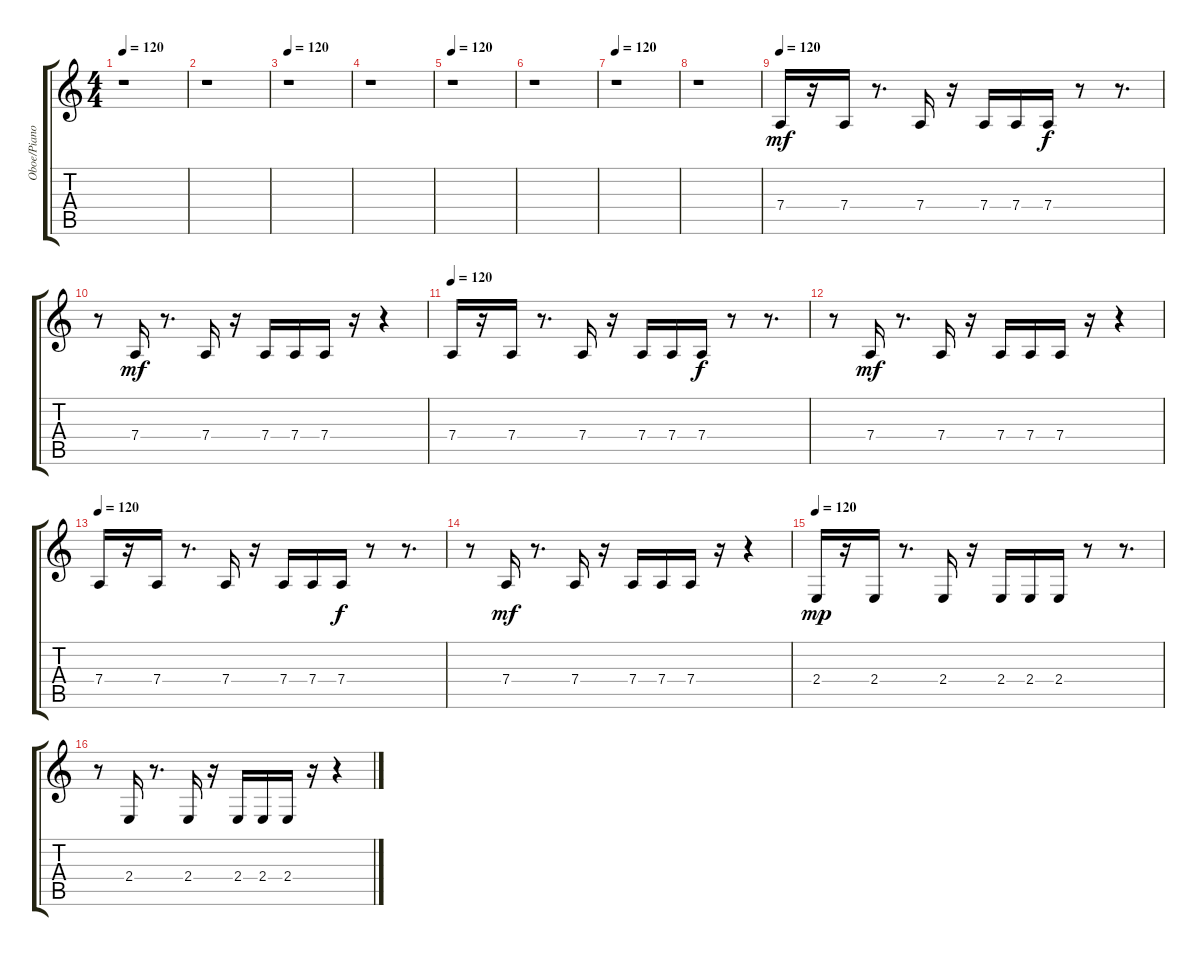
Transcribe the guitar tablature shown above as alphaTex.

\track ("Oboe/Piano/Violino" "Oboe/Piano") {instrument oboe}
\staff {score tabs}
\tuning (E4 B3 G3 D3 A2 E2) {hide}
\ts (4 4)
\tempo 120
\clef g2
\ks c
r.1{dy f} |
r.1 |
\tempo 120
r.1 |
r.1 |
\tempo 120
r.1 |
r.1 |
\tempo 120
r.1 |
r.1 |
\tempo 120
7.4.16{dy mf volume 7 instrument violin} r.16 7.4.16 r.8{d} 7.4.16 r.16 7.4.16 7.4.16 7.4.16{dy f} r.8 r.8{d} |
r.8 7.4.16{dy mf} r.8{d} 7.4.16 r.16 7.4.16 7.4.16 7.4.16 r.16 r.4 |
\tempo 120
7.4.16{volume 7 instrument violin} r.16 7.4.16 r.8{d} 7.4.16 r.16 7.4.16 7.4.16 7.4.16{dy f} r.8 r.8{d} |
r.8 7.4.16{dy mf} r.8{d} 7.4.16 r.16 7.4.16 7.4.16 7.4.16 r.16 r.4 |
\tempo 120
7.4.16{volume 7 instrument violin} r.16 7.4.16 r.8{d} 7.4.16 r.16 7.4.16 7.4.16 7.4.16{dy f} r.8 r.8{d} |
r.8 7.4.16{dy mf} r.8{d} 7.4.16 r.16 7.4.16 7.4.16 7.4.16 r.16 r.4 |
\tempo 120
2.4.16{dy mp volume 7 instrument violin} r.16 2.4.16 r.8{d} 2.4.16 r.16 2.4.16 2.4.16 2.4.16 r.8 r.8{d} |
r.8 2.4.16 r.8{d} 2.4.16 r.16 2.4.16 2.4.16 2.4.16 r.16 r.4
